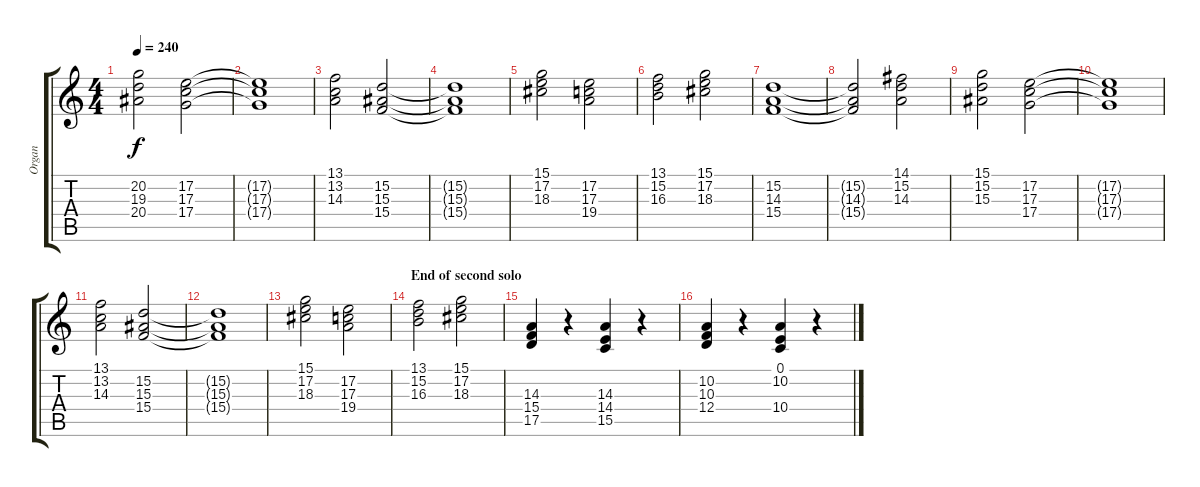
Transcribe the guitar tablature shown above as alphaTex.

\track ("Organ" "Organ") {instrument drawbarorgan}
\staff {score tabs}
\tuning (E4 B3 G3 D3 A2 E2) {hide}
\ts (4 4)
\tempo 240
\clef g2
\ks c
(20.2 19.3 20.4).2{dy f} (17.2 17.3 17.4).2 |
(17.2{t} 17.3{t} 17.4{t}).1 |
(13.1 13.2 14.3).2 (15.2 15.3 15.4).2 |
(15.2{t} 15.3{t} 15.4{t}).1 |
(15.1 17.2 18.3).2 (17.2 17.3 19.4).2 |
(13.1 15.2 16.3).2 (15.1 17.2 18.3).2 |
(15.2 14.3 15.4).1 |
(15.2{t} 14.3{t} 15.4{t}).2 (14.1 15.2 14.3).2 |
(15.1 15.2 15.3).2 (17.2 17.3 17.4).2 |
(17.2{t} 17.3{t} 17.4{t}).1 |
(13.1 13.2 14.3).2 (15.2 15.3 15.4).2 |
(15.2{t} 15.3{t} 15.4{t}).1 |
(15.1 17.2 18.3).2 (17.2 17.3 19.4).2 |
\section ("" "End of second solo")
(13.1 15.2 16.3).2 (15.1 17.2 18.3).2 |
(14.3 15.4 17.5).4 r.4 (14.3 14.4 15.5).4 r.4 |
(10.2 10.3 12.4).4 r.4 (0.1 10.2 10.4).4 r.4
